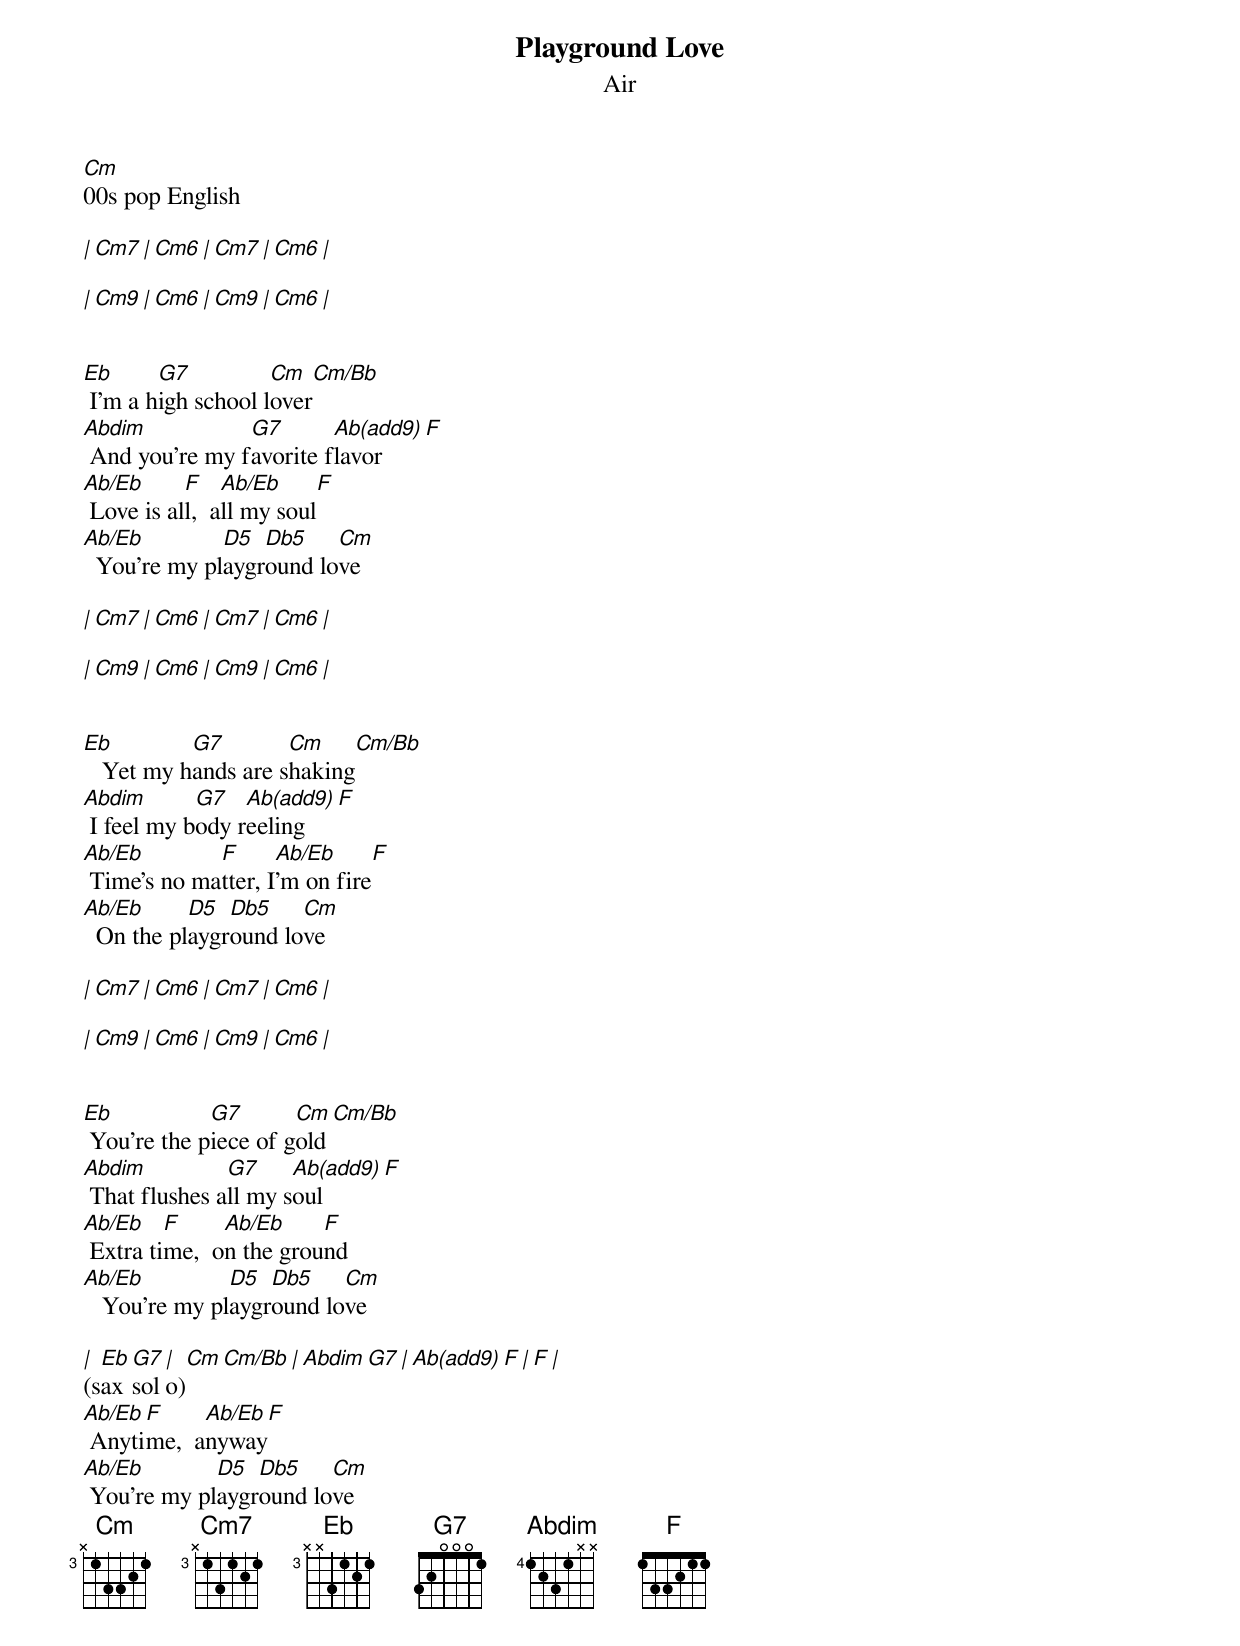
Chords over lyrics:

Playground Love
Air
Cm
00s pop English

| Cm7   | Cm6   | Cm7   | Cm6   |

| Cm9   | Cm6   | Cm9   | Cm6   |


Eb      G7          Cm    Cm/Bb
 I'm a high school lover
Abdim           G7       Ab(add9)    F
 And you're my favorite flavor
Ab/Eb      F    Ab/Eb     F
 Love is all,  all my soul
Ab/Eb         D5  Db5    Cm
  You're my playground love

| Cm7   | Cm6   | Cm7   | Cm6   |

| Cm9   | Cm6   | Cm9   | Cm6   |


Eb         G7        Cm     Cm/Bb
   Yet my hands are shaking
Abdim       G7   Ab(add9)    F
 I feel my body reeling
Ab/Eb        F      Ab/Eb     F
 Time's no matter, I'm on fire
Ab/Eb      D5  Db5    Cm
  On the playground love

| Cm7   | Cm6   | Cm7   | Cm6   |

| Cm9   | Cm6   | Cm9   | Cm6   |


Eb           G7       Cm     Cm/Bb
 You're the piece of gold
Abdim          G7     Ab(add9)    F
 That flushes all my soul
Ab/Eb    F     Ab/Eb     F
 Extra time,  on the ground
Ab/Eb          D5  Db5    Cm
   You’re my playground love

| Eb G7 | Cm Cm/Bb | Abdim G7 | Ab(add9) F | F |
(sax solo)
Ab/Eb F     Ab/Eb F
 Anytime,  anyway
Ab/Eb        D5  Db5    Cm
 You're my playground love
